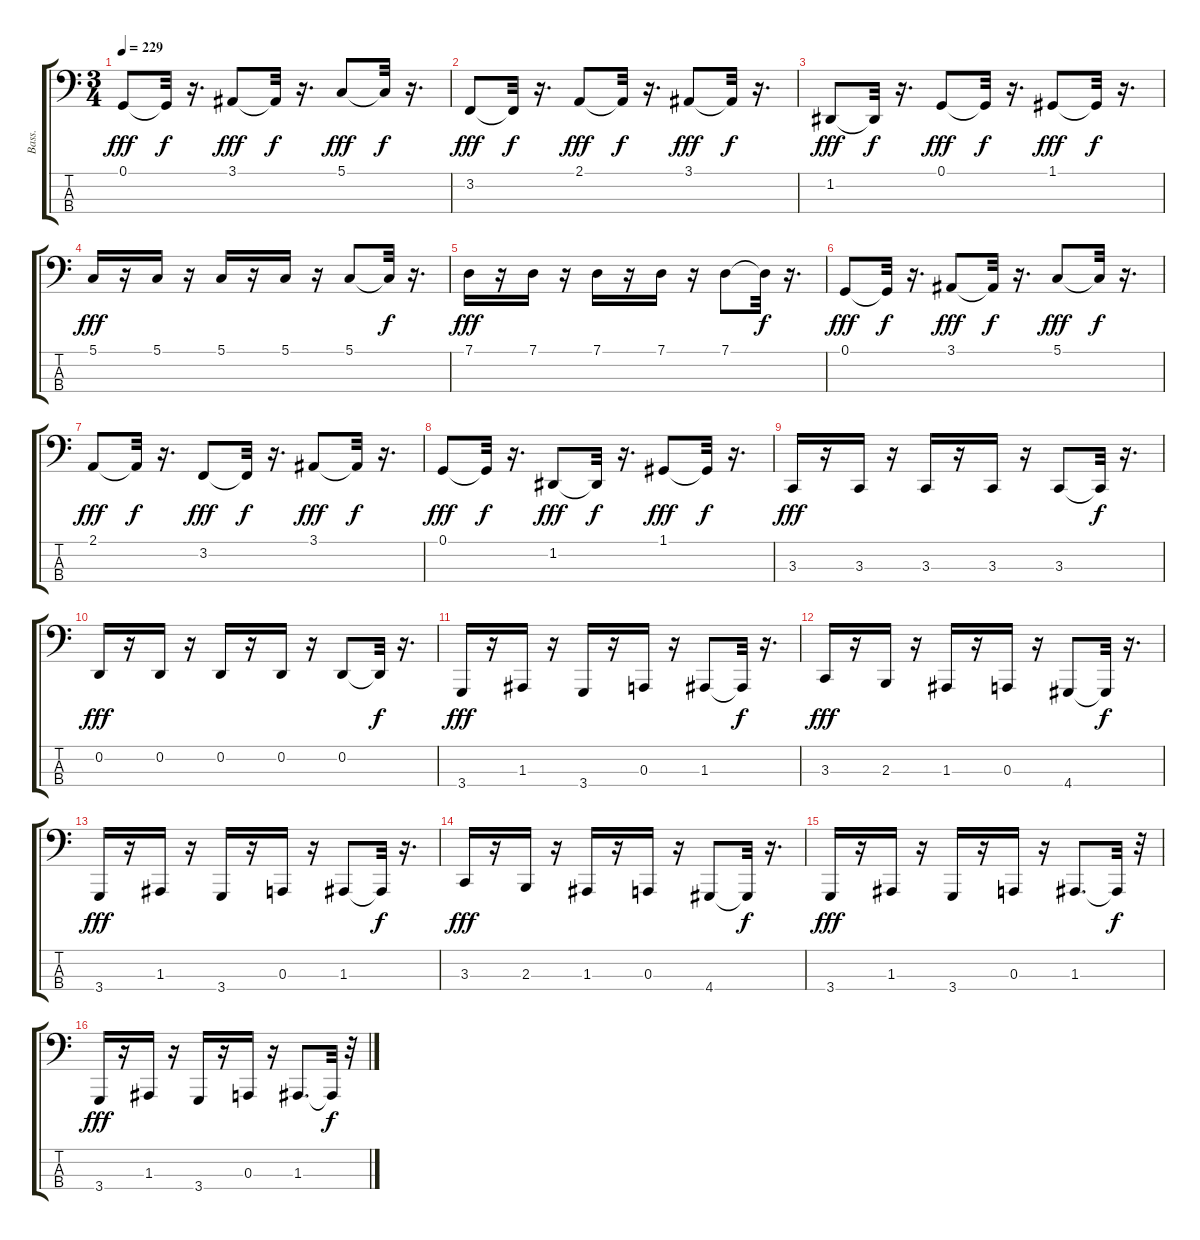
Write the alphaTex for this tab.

\track ("Bass." "Bass.") {instrument pizzicatostrings}
\staff {score tabs}
\tuning (G2 D2 A1 E1) {hide}
\ts (3 4)
\tempo 229
\clef f4
\ks c
0.1.8{dy fff} 0.1{t}.32{dy f} r.16{d} 3.1.8{dy fff} 3.1{t}.32{dy f} r.16{d} 5.1.8{dy fff} 5.1{t}.32{dy f} r.16{d} |
3.2.8{dy fff} 3.2{t}.32{dy f} r.16{d} 2.1.8{dy fff} 2.1{t}.32{dy f} r.16{d} 3.1.8{dy fff} 3.1{t}.32{dy f} r.16{d} |
1.2.8{dy fff} 1.2{t}.32{dy f} r.16{d} 0.1.8{dy fff} 0.1{t}.32{dy f} r.16{d} 1.1.8{dy fff} 1.1{t}.32{dy f} r.16{d} |
5.1.16{dy fff} r.16 5.1.16 r.16 5.1.16 r.16 5.1.16 r.16 5.1.8 5.1{t}.32{dy f} r.16{d} |
7.1.16{dy fff} r.16 7.1.16 r.16 7.1.16 r.16 7.1.16 r.16 7.1.8 7.1{t}.32{dy f} r.16{d} |
0.1.8{dy fff} 0.1{t}.32{dy f} r.16{d} 3.1.8{dy fff} 3.1{t}.32{dy f} r.16{d} 5.1.8{dy fff} 5.1{t}.32{dy f} r.16{d} |
2.1.8{dy fff} 2.1{t}.32{dy f} r.16{d} 3.2.8{dy fff} 3.2{t}.32{dy f} r.16{d} 3.1.8{dy fff} 3.1{t}.32{dy f} r.16{d} |
0.1.8{dy fff} 0.1{t}.32{dy f} r.16{d} 1.2.8{dy fff} 1.2{t}.32{dy f} r.16{d} 1.1.8{dy fff} 1.1{t}.32{dy f} r.16{d} |
3.3.16{dy fff} r.16 3.3.16 r.16 3.3.16 r.16 3.3.16 r.16 3.3.8 3.3{t}.32{dy f} r.16{d} |
0.2.16{dy fff} r.16 0.2.16 r.16 0.2.16 r.16 0.2.16 r.16 0.2.8 0.2{t}.32{dy f} r.16{d} |
3.4.16{dy fff} r.16 1.3.16 r.16 3.4.16 r.16 0.3.16 r.16 1.3.8 1.3{t}.32{dy f} r.16{d} |
3.3.16{dy fff} r.16 2.3.16 r.16 1.3.16 r.16 0.3.16 r.16 4.4.8 4.4{t}.32{dy f} r.16{d} |
3.4.16{dy fff} r.16 1.3.16 r.16 3.4.16 r.16 0.3.16 r.16 1.3.8 1.3{t}.32{dy f} r.16{d} |
3.3.16{dy fff} r.16 2.3.16 r.16 1.3.16 r.16 0.3.16 r.16 4.4.8 4.4{t}.32{dy f} r.16{d} |
3.4.16{dy fff} r.16 1.3.16 r.16 3.4.16 r.16 0.3.16 r.16 1.3.8{d} 1.3{t}.32{dy f} r.32 |
3.4.16{dy fff} r.16 1.3.16 r.16 3.4.16 r.16 0.3.16 r.16 1.3.8{d} 1.3{t}.32{dy f} r.32
